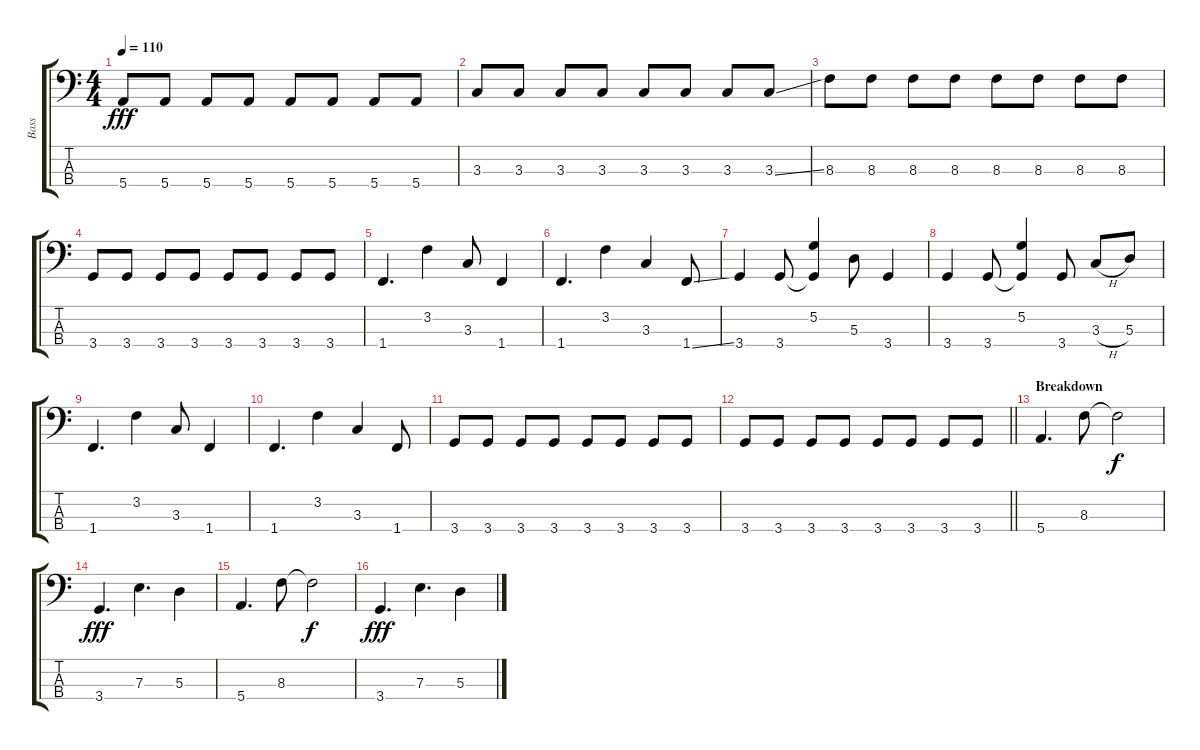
\track ("Bass" "Bass") {instrument electricbasspick}
\staff {score tabs}
\tuning (G2 D2 A1 E1) {hide}
\ts (4 4)
\tempo 110
\clef f4
\ks c
5.4.8{dy fff} 5.4.8 5.4.8 5.4.8 5.4.8 5.4.8 5.4.8 5.4.8 |
3.3.8 3.3.8 3.3.8 3.3.8 3.3.8 3.3.8 3.3.8 3.3{ss}.8 |
8.3.8 8.3.8 8.3.8 8.3.8 8.3.8 8.3.8 8.3.8 8.3.8 |
3.4.8 3.4.8 3.4.8 3.4.8 3.4.8 3.4.8 3.4.8 3.4.8 |
1.4.4{d} 3.2.4 3.3.8 1.4.4 |
1.4.4{d} 3.2.4 3.3.4 1.4{ss}.8 |
3.4.4 3.4.8 (5.2 3.4{t}).4 5.3.8 3.4.4 |
3.4.4 3.4.8 (5.2 3.4{t}).4 3.4.8 3.3{h}.8 5.3.8 |
1.4.4{d} 3.2.4 3.3.8 1.4.4 |
1.4.4{d} 3.2.4 3.3.4 1.4.8 |
3.4.8 3.4.8 3.4.8 3.4.8 3.4.8 3.4.8 3.4.8 3.4.8 |
\barLineRight lightlight
3.4.8 3.4.8 3.4.8 3.4.8 3.4.8 3.4.8 3.4.8 3.4.8 |
\section ("" "Breakdown")
5.4.4{d} 8.3.8 8.3{t}.2{dy f} |
3.4.4{d dy fff} 7.3.4{d} 5.3.4 |
5.4.4{d} 8.3.8 8.3{t}.2{dy f} |
3.4.4{d dy fff} 7.3.4{d} 5.3.4
